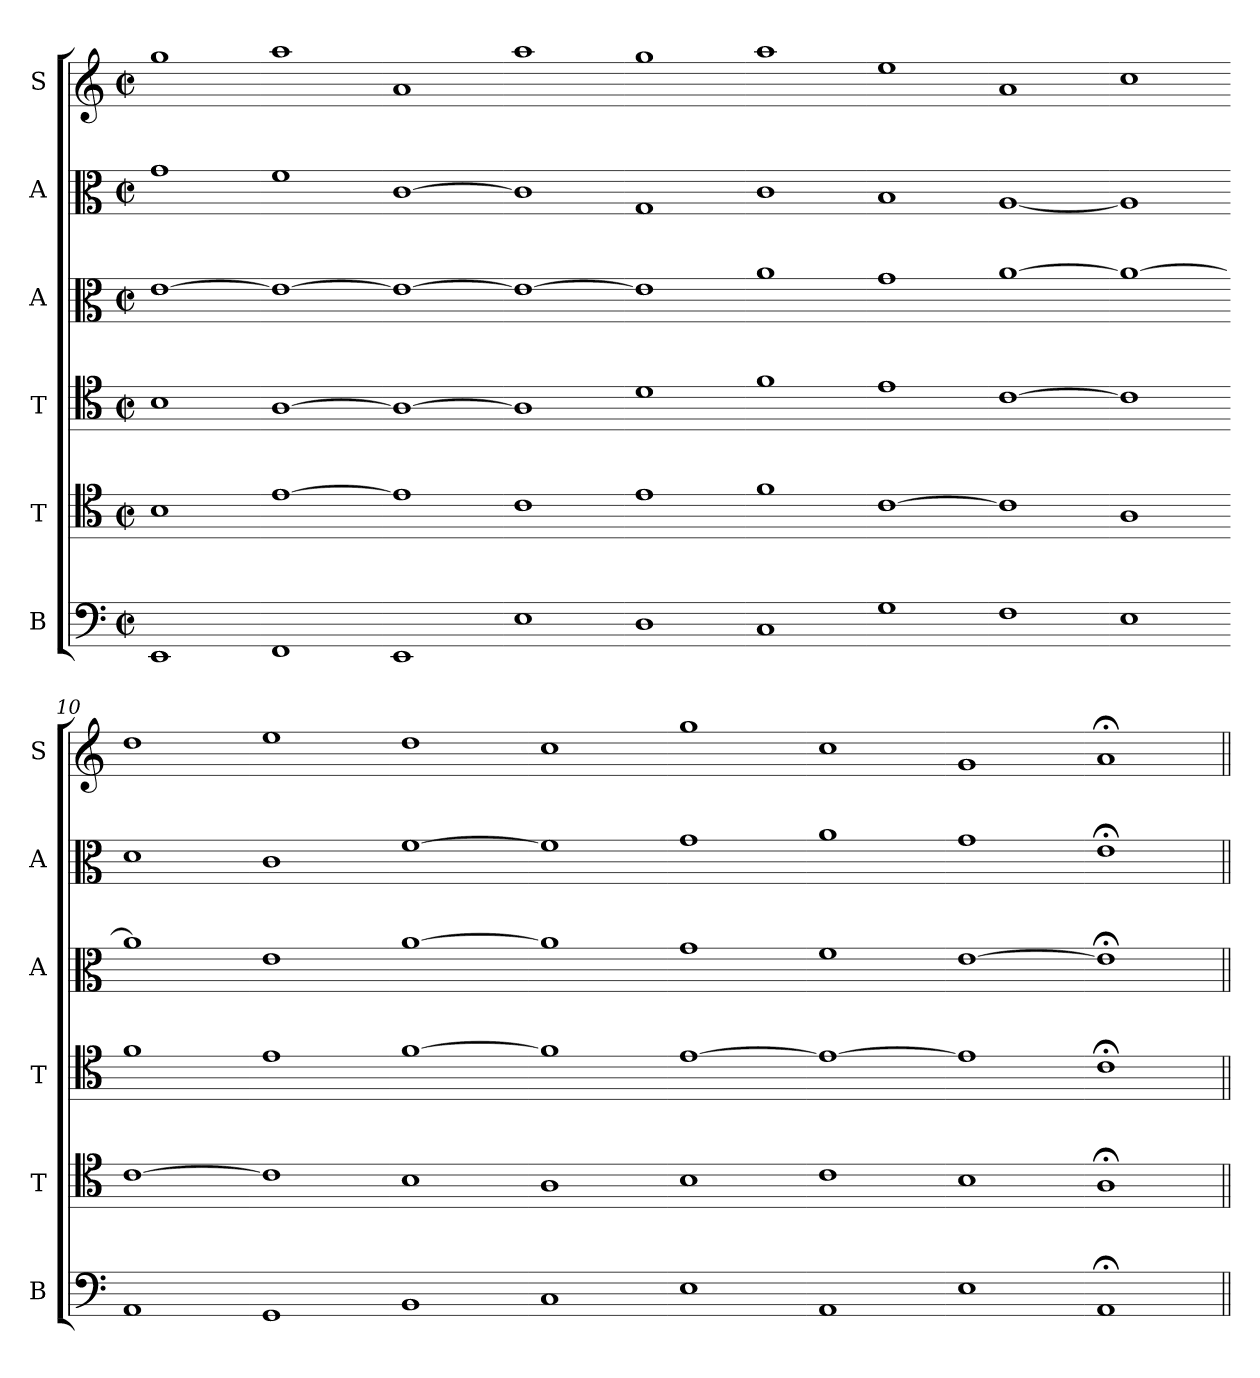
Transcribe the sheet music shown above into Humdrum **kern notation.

**kern	**kern	**kern	**kern	**kern	**kern
*part6	*part5	*part4	*part3	*part2	*part1
*staff6	*staff5	*staff4	*staff3	*staff2	*staff1
*I"B	*I"T	*I"T	*I"A	*I"A	*I"S
*I'B	*I'T	*I'T	*I'A	*I'A	*I'S
*clefF4	*clefC4	*clefC4	*clefC3	*clefC3	*clefG2
*k[]	*k[]	*k[]	*k[]	*k[]	*k[]
*M2/2	*M2/2	*M2/2	*M2/2	*M2/2	*M2/2
*met(c|)	*met(c|)	*met(c|)	*met(c|)	*met(c|)	*met(c|)
*MM208	*MM208	*MM208	*MM208	*MM208	*MM208
=1	=1	=1	=1	=1	=1
1EE	1B	1B	[1e	1g	1gg
=2-	=2-	=2-	=2-	=2-	=2-
1FF	[1e	[1A	1e_	1f	1aa
=3-	=3-	=3-	=3-	=3-	=3-
1EE	1e]	1A_	1e_	[1c	1a
=4-	=4-	=4-	=4-	=4-	=4-
1E	1c	1A]	1e_	1c]	1aa
=5-	=5-	=5-	=5-	=5-	=5-
1D	1e	1d	1e]	1G	1gg
=6-	=6-	=6-	=6-	=6-	=6-
1C	1f	1f	1a	1c	1aa
=7-	=7-	=7-	=7-	=7-	=7-
1G	[1c	1e	1g	1B	1ee
=8-	=8-	=8-	=8-	=8-	=8-
1F	1c]	[1c	[1a	[1A	1a
=9-	=9-	=9-	=9-	=9-	=9-
1E	1A	1c]	1a_	1A]	1cc
=10-	=10-	=10-	=10-	=10-	=10-
1AA	[1c	1f	1a]	1d	1dd
=11-	=11-	=11-	=11-	=11-	=11-
1GG	1c]	1e	1e	1c	1ee
=12-	=12-	=12-	=12-	=12-	=12-
1BB	1B	[1f	[1a	[1f	1dd
=13-	=13-	=13-	=13-	=13-	=13-
1C	1A	1f]	1a]	1f]	1cc
=14-	=14-	=14-	=14-	=14-	=14-
1E	1B	[1e	1g	1g	1gg
=15-	=15-	=15-	=15-	=15-	=15-
1AA	1c	1e_	1f	1a	1cc
=16-	=16-	=16-	=16-	=16-	=16-
1E	1B	1e]	[1e	1g	1g
=17-	=17-	=17-	=17-	=17-	=17-
1AA;<	1A;<	1c;<	1e;<]	1e;	1a;<
=||	=||	=||	=||	=||	=||
*-	*-	*-	*-	*-	*-
